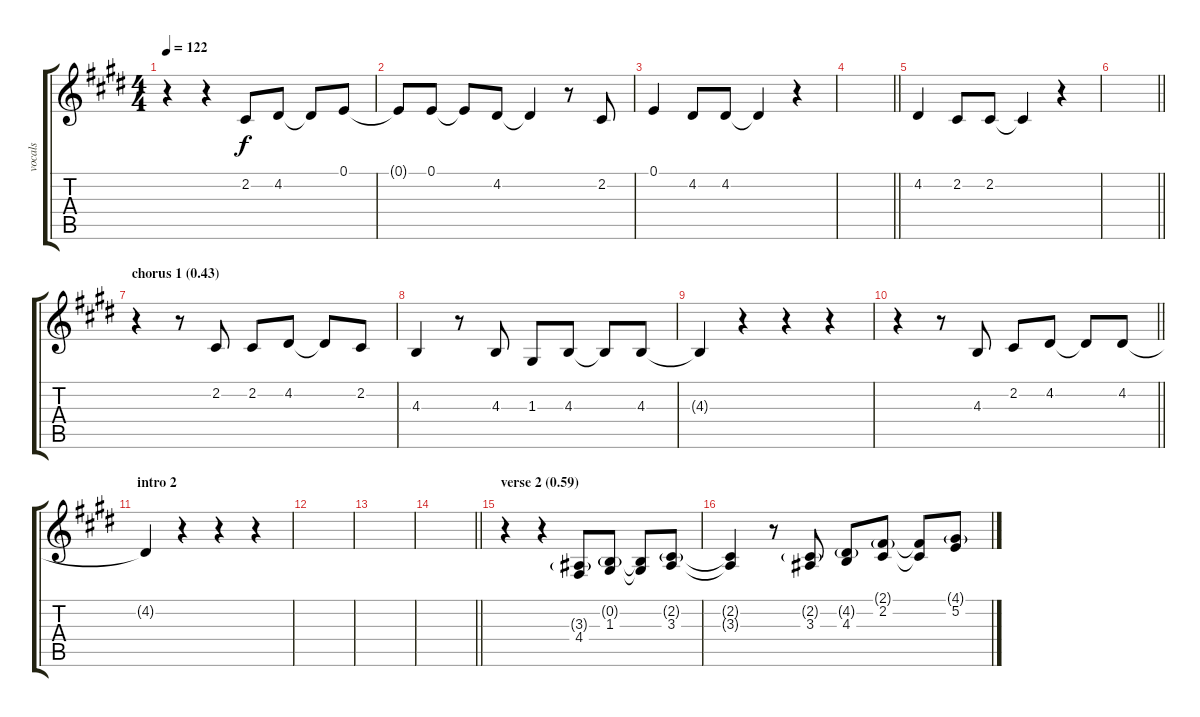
\track ("vocals" "vocals") {instrument tenorsax}
\staff {score tabs}
\tuning (E4 B3 G3 D3 A2 E2) {hide}
\ts (4 4)
\tempo 122
\clef g2
\ks e
r.4{dy f} r.4 2.2.8 4.2.8 4.2{t}.8 0.1.8 |
0.1{t}.8 0.1.8 0.1{t}.8 4.2.8 4.2{t}.4 r.8 2.2.8 |
0.1.4 4.2.8 4.2.8 4.2{t}.4 r.4 |
\barLineRight lightlight
|
4.2.4 2.2.8 2.2.8 2.2{t}.4 r.4 |
\barLineRight lightlight
|
\section ("" "chorus 1 (0.43)")
r.4 r.8 2.2.8 2.2.8 4.2.8 4.2{t}.8 2.2.8 |
4.3.4 r.8 4.3.8 1.3.8 4.3.8 4.3{t}.8 4.3.8 |
4.3{t}.4 r.4 r.4 r.4 |
\barLineRight lightlight
r.4 r.8 4.3.8 2.2.8 4.2.8 4.2{t}.8 4.2.8 |
\section ("" "intro 2")
4.2{t}.4 r.4 r.4 r.4 |
|
|
\barLineRight lightlight
|
\section ("" "verse 2 (0.59)")
r.4 r.4 (3.3{g} 4.4).8 (0.2{g} 1.3).8 (0.2{t} 1.3{t}).8 (2.2{g} 3.3).8 |
(2.2{t} 3.3{t}).4 r.8 (2.2{g} 3.3).8 (4.2{g} 4.3).8 (2.1{g} 2.2).8 (2.1{t} 2.2{t}).8 (4.1{g} 5.2).8
